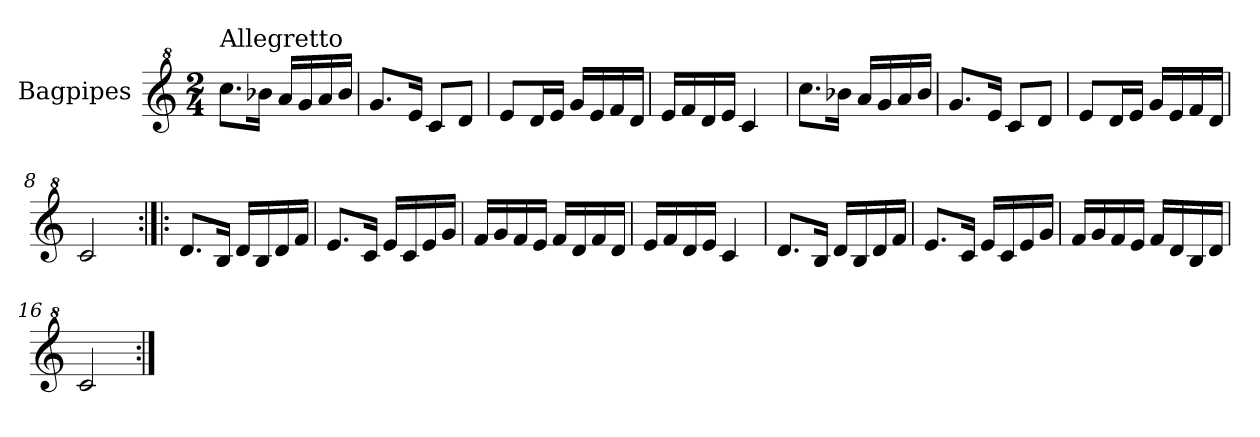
**kern
*part1
*staff1
*I"Bagpipes
*I'Bag
*clefG^2
*k[]
*C:
*M2/4
=1
!LO:TX:a:t=Allegretto
8.ccc\L
16bb-X\Jk
16aa/LL
16gg/
16aa/
16bb-/JJ
=2
8.gg/L
16ee/Jk
8cc/L
8dd/J
=3
8ee/L
16dd/L
16ee/JJ
16gg/LL
16ee/
16ff/
16dd/JJ
=4
16ee/LL
16ff/
16dd/
16ee/JJ
4cc/
=5
8.ccc\L
16bb-X\Jk
16aa/LL
16gg/
16aa/
16bb-/JJ
=6
8.gg/L
16ee/Jk
8cc/L
8dd/J
=7
8ee/L
16dd/L
16ee/JJ
16gg/LL
16ee/
16ff/
16dd/JJ
!!LO:LB:g=z
=8
2cc/
=9:|!|:
8.dd/L
16b/Jk
16dd/LL
16b/
16dd/
16ff/JJ
=10
8.ee/L
16cc/Jk
16ee/LL
16cc/
16ee/
16gg/JJ
=11
16ff/LL
16gg/
16ff/
16ee/JJ
16ff/LL
16dd/
16ff/
16dd/JJ
=12
16ee/LL
16ff/
16dd/
16ee/JJ
4cc/
=13
8.dd/L
16b/Jk
16dd/LL
16b/
16dd/
16ff/JJ
=14
8.ee/L
16cc/Jk
16ee/LL
16cc/
16ee/
16gg/JJ
!!LO:LB:g=z
=15
16ff/LL
16gg/
16ff/
16ee/JJ
16ff/LL
16dd/
16b/
16dd/JJ
=16
2cc/
=:|!
*-
